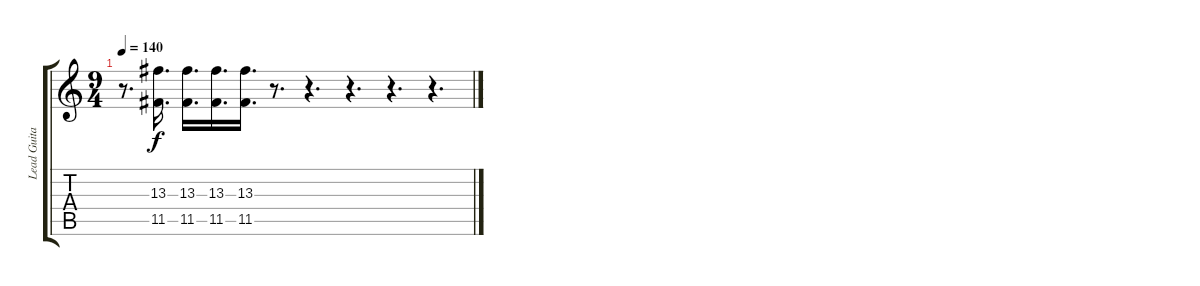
\track ("Lead Guitar" "Lead Guita") {instrument distortionguitar}
\staff {score tabs}
\tuning (D4 A3 F3 C3 G2 C2) {hide}
\ts (9 4)
\tempo 140
\clef g2
\ks c
r.8{d dy f} (13.3 11.5).16{d} (13.3 11.5).16{d} (13.3 11.5).16{d} (13.3 11.5).16{d} r.8{d} r.4{d} r.4{d} r.4{d} r.4{d}
